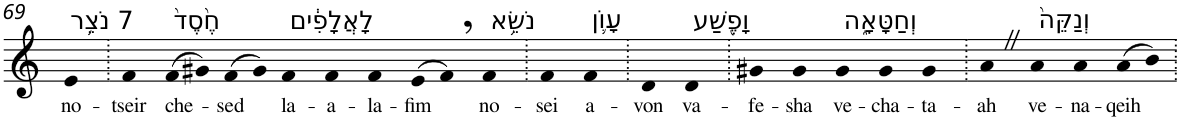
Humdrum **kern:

**kern	**text
*part1	*part1
*staff1	*staff1
*I"Piano	*
*I'Pno	*
!!LO:PB:g=z
*clefG2	*
*k[]	*
=69	=69
!LO:TX:a:t=7 נֹצֵ֥ר	!
!	!LO:LY:b
4e	no-
=70.	=70.
!	!LO:LY:b
4f	-tseir
!LO:TX:a:t=חֶ֙סֶד֙	!
!	!LO:LY:b
(>8f	che-
8g#X)	.
!	!LO:LY:b
(>8f	-sed
8g#)	.
!LO:TX:a:t=לָאֲלָפִ֔ים	!
!	!LO:LY:b
4f	la-
!	!LO:LY:b
4f	-a-
!	!LO:LY:b
4f	-la-
!	!LO:LY:b
(>8e	-fim
8f,)	.
!LO:TX:a:t=נֹשֵׂ֥א	!
!	!LO:LY:b
4f	no-
=71.	=71.
!	!LO:LY:b
4f	-sei
!LO:TX:a:t=עָוֺ֛ן	!
!	!LO:LY:b
4f	a-
=72.	=72.
!	!LO:LY:b
4d	-von
!LO:TX:a:t=וָפֶ֖שַׁע	!
!	!LO:LY:b
4d	va-
=73.	=73.
!	!LO:LY:b
4g#X	-fe-
!	!LO:LY:b
4g#	-sha
!LO:TX:a:t=וְחַטָּאָ֑ה	!
!	!LO:LY:b
4g#	ve-
!	!LO:LY:b
4g#	-cha-
!	!LO:LY:b
4g#	-ta-
=74.	=74.
!	!LO:LY:b
4aZ	-ah
!LO:TX:a:t=וְנַקֵּה֙	!
!	!LO:LY:b
4a	ve-
!	!LO:LY:b
4a	-na-
!	!LO:LY:b
(>8a	-qeih
8b)	.
=.	=.
*-	*-
